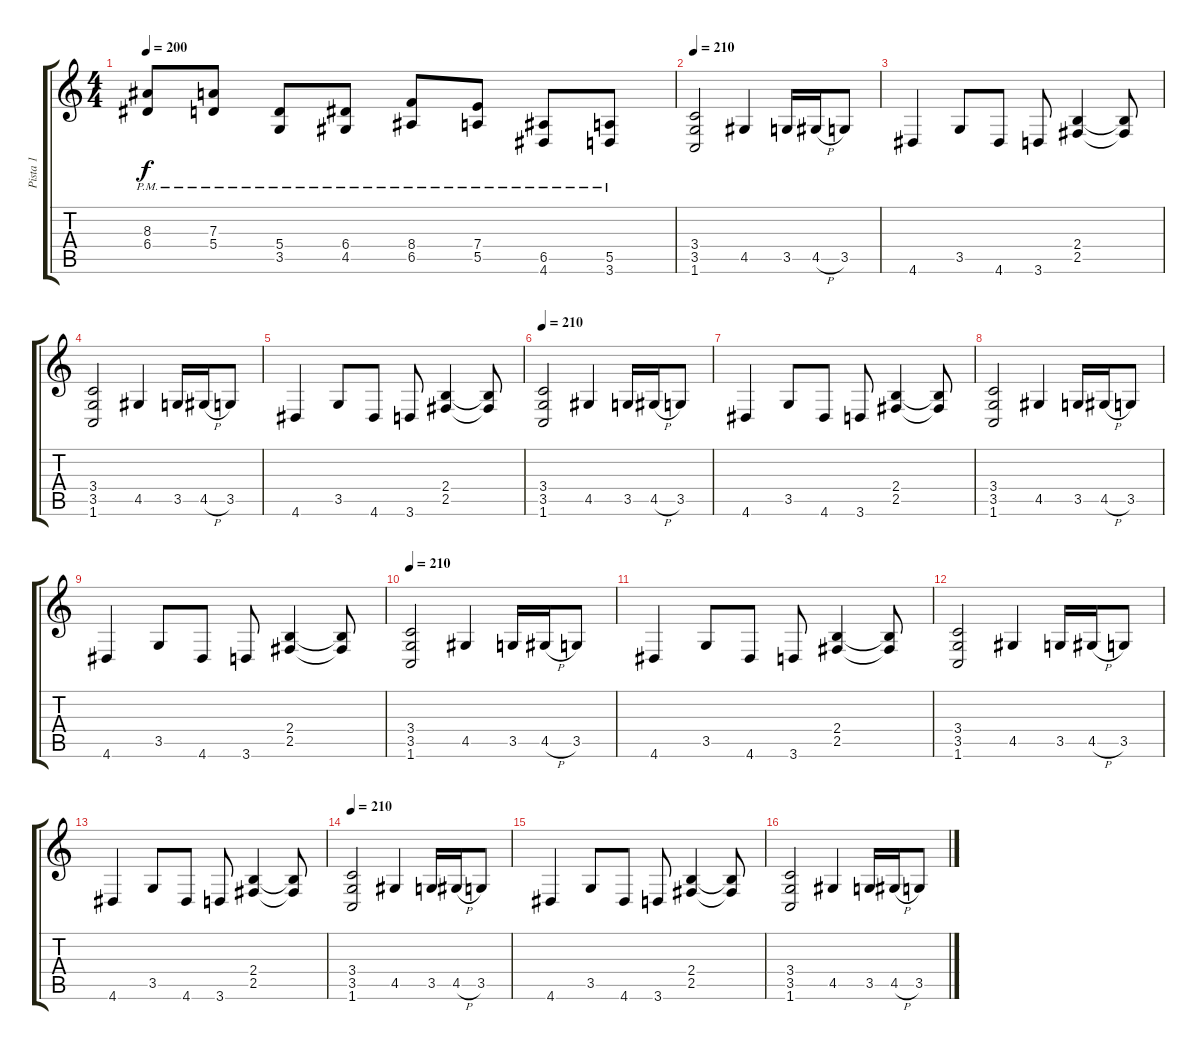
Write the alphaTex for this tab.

\track ("Pista 1" "Pista 1") {instrument distortionguitar}
\staff {score tabs}
\tuning (B3 Gb3 D3 A2 E2 B1) {hide}
\ts (4 4)
\tempo 200
\clef g2
\ks c
(8.3{pm} 6.4{pm}).8{dy f} (7.3{pm} 5.4{pm}).8 (5.4{pm} 3.5{pm}).8 (6.4{pm} 4.5{pm}).8 (8.4{pm} 6.5{pm}).8 (7.4{pm} 5.5{pm}).8 (6.5{pm} 4.6{pm}).8 (5.5{pm} 3.6{pm}).8 |
\tempo 210
(3.4 3.5 1.6).2 4.5.4 3.5.16 4.5{h}.16 3.5.8 |
4.6.4 3.5.8 4.6.8 3.6.8 (2.4 2.5).4 (2.4{t} 2.5{t}).8 |
(3.4 3.5 1.6).2 4.5.4 3.5.16 4.5{h}.16 3.5.8 |
4.6.4 3.5.8 4.6.8 3.6.8 (2.4 2.5).4 (2.4{t} 2.5{t}).8 |
\tempo 210
(3.4 3.5 1.6).2 4.5.4 3.5.16 4.5{h}.16 3.5.8 |
4.6.4 3.5.8 4.6.8 3.6.8 (2.4 2.5).4 (2.4{t} 2.5{t}).8 |
(3.4 3.5 1.6).2 4.5.4 3.5.16 4.5{h}.16 3.5.8 |
4.6.4 3.5.8 4.6.8 3.6.8 (2.4 2.5).4 (2.4{t} 2.5{t}).8 |
\tempo 210
(3.4 3.5 1.6).2 4.5.4 3.5.16 4.5{h}.16 3.5.8 |
4.6.4 3.5.8 4.6.8 3.6.8 (2.4 2.5).4 (2.4{t} 2.5{t}).8 |
(3.4 3.5 1.6).2 4.5.4 3.5.16 4.5{h}.16 3.5.8 |
4.6.4 3.5.8 4.6.8 3.6.8 (2.4 2.5).4 (2.4{t} 2.5{t}).8 |
\tempo 210
(3.4 3.5 1.6).2 4.5.4 3.5.16 4.5{h}.16 3.5.8 |
4.6.4 3.5.8 4.6.8 3.6.8 (2.4 2.5).4 (2.4{t} 2.5{t}).8 |
(3.4 3.5 1.6).2 4.5.4 3.5.16 4.5{h}.16 3.5.8
